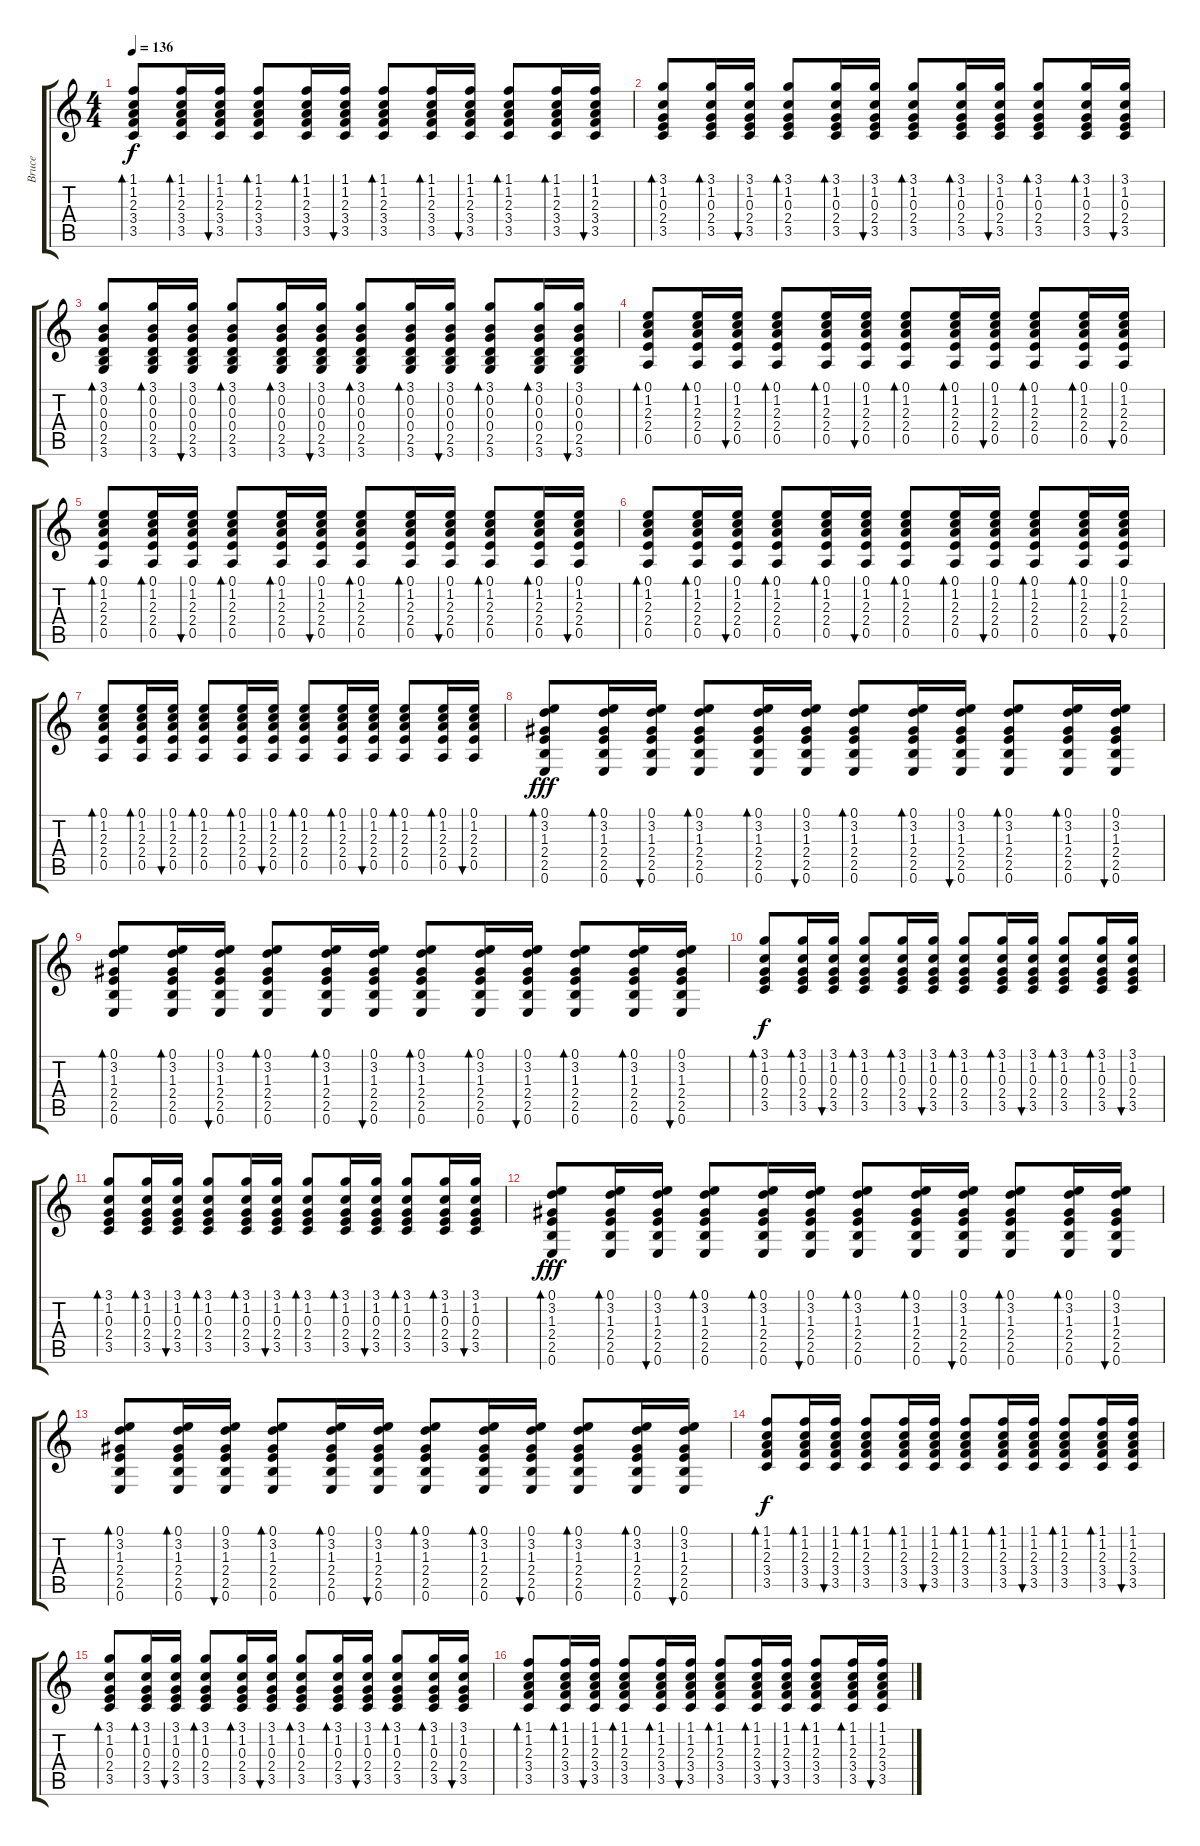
\track ("Bruce" "Bruce") {instrument acousticguitarnylon}
\staff {score tabs}
\tuning (E4 B3 G3 D3 A2 E2) {hide}
\ts (4 4)
\tempo 136
\clef g2
\ks c
(1.1 1.2 2.3 3.4 3.5).8{bd 60 dy f} (1.1 1.2 2.3 3.4 3.5).16{bd 60} (1.1 1.2 2.3 3.4 3.5).16{bu 60} (1.1 1.2 2.3 3.4 3.5).8{bd 60} (1.1 1.2 2.3 3.4 3.5).16{bd 60} (1.1 1.2 2.3 3.4 3.5).16{bu 60} (1.1 1.2 2.3 3.4 3.5).8{bd 60} (1.1 1.2 2.3 3.4 3.5).16{bd 60} (1.1 1.2 2.3 3.4 3.5).16{bu 60} (1.1 1.2 2.3 3.4 3.5).8{bd 60} (1.1 1.2 2.3 3.4 3.5).16{bd 60} (1.1 1.2 2.3 3.4 3.5).16{bu 60} |
(3.1 1.2 0.3 2.4 3.5).8{bd 60} (3.1 1.2 0.3 2.4 3.5).16{bd 60} (3.1 1.2 0.3 2.4 3.5).16{bu 60} (3.1 1.2 0.3 2.4 3.5).8{bd 60} (3.1 1.2 0.3 2.4 3.5).16{bd 60} (3.1 1.2 0.3 2.4 3.5).16{bu 60} (3.1 1.2 0.3 2.4 3.5).8{bd 60} (3.1 1.2 0.3 2.4 3.5).16{bd 60} (3.1 1.2 0.3 2.4 3.5).16{bu 60} (3.1 1.2 0.3 2.4 3.5).8{bd 60} (3.1 1.2 0.3 2.4 3.5).16{bd 60} (3.1 1.2 0.3 2.4 3.5).16{bu 60} |
(3.1 0.2 0.3 0.4 2.5 3.6).8{bd 60} (3.1 0.2 0.3 0.4 2.5 3.6).16{bd 60} (3.1 0.2 0.3 0.4 2.5 3.6).16{bu 60} (3.1 0.2 0.3 0.4 2.5 3.6).8{bd 60} (3.1 0.2 0.3 0.4 2.5 3.6).16{bd 60} (3.1 0.2 0.3 0.4 2.5 3.6).16{bu 60} (3.1 0.2 0.3 0.4 2.5 3.6).8{bd 60} (3.1 0.2 0.3 0.4 2.5 3.6).16{bd 60} (3.1 0.2 0.3 0.4 2.5 3.6).16{bu 60} (3.1 0.2 0.3 0.4 2.5 3.6).8{bd 60} (3.1 0.2 0.3 0.4 2.5 3.6).16{bd 60} (3.1 0.2 0.3 0.4 2.5 3.6).16{bu 60} |
(0.1 1.2 2.3 2.4 0.5).8{bd 60} (0.1 1.2 2.3 2.4 0.5).16{bd 60} (0.1 1.2 2.3 2.4 0.5).16{bu 60} (0.1 1.2 2.3 2.4 0.5).8{bd 60} (0.1 1.2 2.3 2.4 0.5).16{bd 60} (0.1 1.2 2.3 2.4 0.5).16{bu 60} (0.1 1.2 2.3 2.4 0.5).8{bd 60} (0.1 1.2 2.3 2.4 0.5).16{bd 60} (0.1 1.2 2.3 2.4 0.5).16{bu 60} (0.1 1.2 2.3 2.4 0.5).8{bd 60} (0.1 1.2 2.3 2.4 0.5).16{bd 60} (0.1 1.2 2.3 2.4 0.5).16{bu 60} |
(0.1 1.2 2.3 2.4 0.5).8{bd 60} (0.1 1.2 2.3 2.4 0.5).16{bd 60} (0.1 1.2 2.3 2.4 0.5).16{bu 60} (0.1 1.2 2.3 2.4 0.5).8{bd 60} (0.1 1.2 2.3 2.4 0.5).16{bd 60} (0.1 1.2 2.3 2.4 0.5).16{bu 60} (0.1 1.2 2.3 2.4 0.5).8{bd 60} (0.1 1.2 2.3 2.4 0.5).16{bd 60} (0.1 1.2 2.3 2.4 0.5).16{bu 60} (0.1 1.2 2.3 2.4 0.5).8{bd 60} (0.1 1.2 2.3 2.4 0.5).16{bd 60} (0.1 1.2 2.3 2.4 0.5).16{bu 60} |
(0.1 1.2 2.3 2.4 0.5).8{bd 60} (0.1 1.2 2.3 2.4 0.5).16{bd 60} (0.1 1.2 2.3 2.4 0.5).16{bu 60} (0.1 1.2 2.3 2.4 0.5).8{bd 60} (0.1 1.2 2.3 2.4 0.5).16{bd 60} (0.1 1.2 2.3 2.4 0.5).16{bu 60} (0.1 1.2 2.3 2.4 0.5).8{bd 60} (0.1 1.2 2.3 2.4 0.5).16{bd 60} (0.1 1.2 2.3 2.4 0.5).16{bu 60} (0.1 1.2 2.3 2.4 0.5).8{bd 60} (0.1 1.2 2.3 2.4 0.5).16{bd 60} (0.1 1.2 2.3 2.4 0.5).16{bu 60} |
(0.1 1.2 2.3 2.4 0.5).8{bd 60} (0.1 1.2 2.3 2.4 0.5).16{bd 60} (0.1 1.2 2.3 2.4 0.5).16{bu 60} (0.1 1.2 2.3 2.4 0.5).8{bd 60} (0.1 1.2 2.3 2.4 0.5).16{bd 60} (0.1 1.2 2.3 2.4 0.5).16{bu 60} (0.1 1.2 2.3 2.4 0.5).8{bd 60} (0.1 1.2 2.3 2.4 0.5).16{bd 60} (0.1 1.2 2.3 2.4 0.5).16{bu 60} (0.1 1.2 2.3 2.4 0.5).8{bd 60} (0.1 1.2 2.3 2.4 0.5).16{bd 60} (0.1 1.2 2.3 2.4 0.5).16{bu 60} |
(0.1 3.2 1.3 2.4 2.5 0.6).8{bd 60 dy fff} (0.1 3.2 1.3 2.4 2.5 0.6).16{bd 60} (0.1 3.2 1.3 2.4 2.5 0.6).16{bu 60} (0.1 3.2 1.3 2.4 2.5 0.6).8{bd 60} (0.1 3.2 1.3 2.4 2.5 0.6).16{bd 60} (0.1 3.2 1.3 2.4 2.5 0.6).16{bu 60} (0.1 3.2 1.3 2.4 2.5 0.6).8{bd 60} (0.1 3.2 1.3 2.4 2.5 0.6).16{bd 60} (0.1 3.2 1.3 2.4 2.5 0.6).16{bu 60} (0.1 3.2 1.3 2.4 2.5 0.6).8{bd 60} (0.1 3.2 1.3 2.4 2.5 0.6).16{bd 60} (0.1 3.2 1.3 2.4 2.5 0.6).16{bu 60} |
(0.1 3.2 1.3 2.4 2.5 0.6).8{bd 60} (0.1 3.2 1.3 2.4 2.5 0.6).16{bd 60} (0.1 3.2 1.3 2.4 2.5 0.6).16{bu 60} (0.1 3.2 1.3 2.4 2.5 0.6).8{bd 60} (0.1 3.2 1.3 2.4 2.5 0.6).16{bd 60} (0.1 3.2 1.3 2.4 2.5 0.6).16{bu 60} (0.1 3.2 1.3 2.4 2.5 0.6).8{bd 60} (0.1 3.2 1.3 2.4 2.5 0.6).16{bd 60} (0.1 3.2 1.3 2.4 2.5 0.6).16{bu 60} (0.1 3.2 1.3 2.4 2.5 0.6).8{bd 60} (0.1 3.2 1.3 2.4 2.5 0.6).16{bd 60} (0.1 3.2 1.3 2.4 2.5 0.6).16{bu 60} |
(3.1 1.2 0.3 2.4 3.5).8{bd 60 dy f} (3.1 1.2 0.3 2.4 3.5).16{bd 60} (3.1 1.2 0.3 2.4 3.5).16{bu 60} (3.1 1.2 0.3 2.4 3.5).8{bd 60} (3.1 1.2 0.3 2.4 3.5).16{bd 60} (3.1 1.2 0.3 2.4 3.5).16{bu 60} (3.1 1.2 0.3 2.4 3.5).8{bd 60} (3.1 1.2 0.3 2.4 3.5).16{bd 60} (3.1 1.2 0.3 2.4 3.5).16{bu 60} (3.1 1.2 0.3 2.4 3.5).8{bd 60} (3.1 1.2 0.3 2.4 3.5).16{bd 60} (3.1 1.2 0.3 2.4 3.5).16{bu 60} |
(3.1 1.2 0.3 2.4 3.5).8{bd 60} (3.1 1.2 0.3 2.4 3.5).16{bd 60} (3.1 1.2 0.3 2.4 3.5).16{bu 60} (3.1 1.2 0.3 2.4 3.5).8{bd 60} (3.1 1.2 0.3 2.4 3.5).16{bd 60} (3.1 1.2 0.3 2.4 3.5).16{bu 60} (3.1 1.2 0.3 2.4 3.5).8{bd 60} (3.1 1.2 0.3 2.4 3.5).16{bd 60} (3.1 1.2 0.3 2.4 3.5).16{bu 60} (3.1 1.2 0.3 2.4 3.5).8{bd 60} (3.1 1.2 0.3 2.4 3.5).16{bd 60} (3.1 1.2 0.3 2.4 3.5).16{bu 60} |
(0.1 3.2 1.3 2.4 2.5 0.6).8{bd 60 dy fff} (0.1 3.2 1.3 2.4 2.5 0.6).16{bd 60} (0.1 3.2 1.3 2.4 2.5 0.6).16{bu 60} (0.1 3.2 1.3 2.4 2.5 0.6).8{bd 60} (0.1 3.2 1.3 2.4 2.5 0.6).16{bd 60} (0.1 3.2 1.3 2.4 2.5 0.6).16{bu 60} (0.1 3.2 1.3 2.4 2.5 0.6).8{bd 60} (0.1 3.2 1.3 2.4 2.5 0.6).16{bd 60} (0.1 3.2 1.3 2.4 2.5 0.6).16{bu 60} (0.1 3.2 1.3 2.4 2.5 0.6).8{bd 60} (0.1 3.2 1.3 2.4 2.5 0.6).16{bd 60} (0.1 3.2 1.3 2.4 2.5 0.6).16{bu 60} |
(0.1 3.2 1.3 2.4 2.5 0.6).8{bd 60} (0.1 3.2 1.3 2.4 2.5 0.6).16{bd 60} (0.1 3.2 1.3 2.4 2.5 0.6).16{bu 60} (0.1 3.2 1.3 2.4 2.5 0.6).8{bd 60} (0.1 3.2 1.3 2.4 2.5 0.6).16{bd 60} (0.1 3.2 1.3 2.4 2.5 0.6).16{bu 60} (0.1 3.2 1.3 2.4 2.5 0.6).8{bd 60} (0.1 3.2 1.3 2.4 2.5 0.6).16{bd 60} (0.1 3.2 1.3 2.4 2.5 0.6).16{bu 60} (0.1 3.2 1.3 2.4 2.5 0.6).8{bd 60} (0.1 3.2 1.3 2.4 2.5 0.6).16{bd 60} (0.1 3.2 1.3 2.4 2.5 0.6).16{bu 60} |
(1.1 1.2 2.3 3.4 3.5).8{bd 60 dy f} (1.1 1.2 2.3 3.4 3.5).16{bd 60} (1.1 1.2 2.3 3.4 3.5).16{bu 60} (1.1 1.2 2.3 3.4 3.5).8{bd 60} (1.1 1.2 2.3 3.4 3.5).16{bd 60} (1.1 1.2 2.3 3.4 3.5).16{bu 60} (1.1 1.2 2.3 3.4 3.5).8{bd 60} (1.1 1.2 2.3 3.4 3.5).16{bd 60} (1.1 1.2 2.3 3.4 3.5).16{bu 60} (1.1 1.2 2.3 3.4 3.5).8{bd 60} (1.1 1.2 2.3 3.4 3.5).16{bd 60} (1.1 1.2 2.3 3.4 3.5).16{bu 60} |
(3.1 1.2 0.3 2.4 3.5).8{bd 60} (3.1 1.2 0.3 2.4 3.5).16{bd 60} (3.1 1.2 0.3 2.4 3.5).16{bu 60} (3.1 1.2 0.3 2.4 3.5).8{bd 60} (3.1 1.2 0.3 2.4 3.5).16{bd 60} (3.1 1.2 0.3 2.4 3.5).16{bu 60} (3.1 1.2 0.3 2.4 3.5).8{bd 60} (3.1 1.2 0.3 2.4 3.5).16{bd 60} (3.1 1.2 0.3 2.4 3.5).16{bu 60} (3.1 1.2 0.3 2.4 3.5).8{bd 60} (3.1 1.2 0.3 2.4 3.5).16{bd 60} (3.1 1.2 0.3 2.4 3.5).16{bu 60} |
(1.1 1.2 2.3 3.4 3.5).8{bd 60} (1.1 1.2 2.3 3.4 3.5).16{bd 60} (1.1 1.2 2.3 3.4 3.5).16{bu 60} (1.1 1.2 2.3 3.4 3.5).8{bd 60} (1.1 1.2 2.3 3.4 3.5).16{bd 60} (1.1 1.2 2.3 3.4 3.5).16{bu 60} (1.1 1.2 2.3 3.4 3.5).8{bd 60} (1.1 1.2 2.3 3.4 3.5).16{bd 60} (1.1 1.2 2.3 3.4 3.5).16{bu 60} (1.1 1.2 2.3 3.4 3.5).8{bd 60} (1.1 1.2 2.3 3.4 3.5).16{bd 60} (1.1 1.2 2.3 3.4 3.5).16{bu 60}
